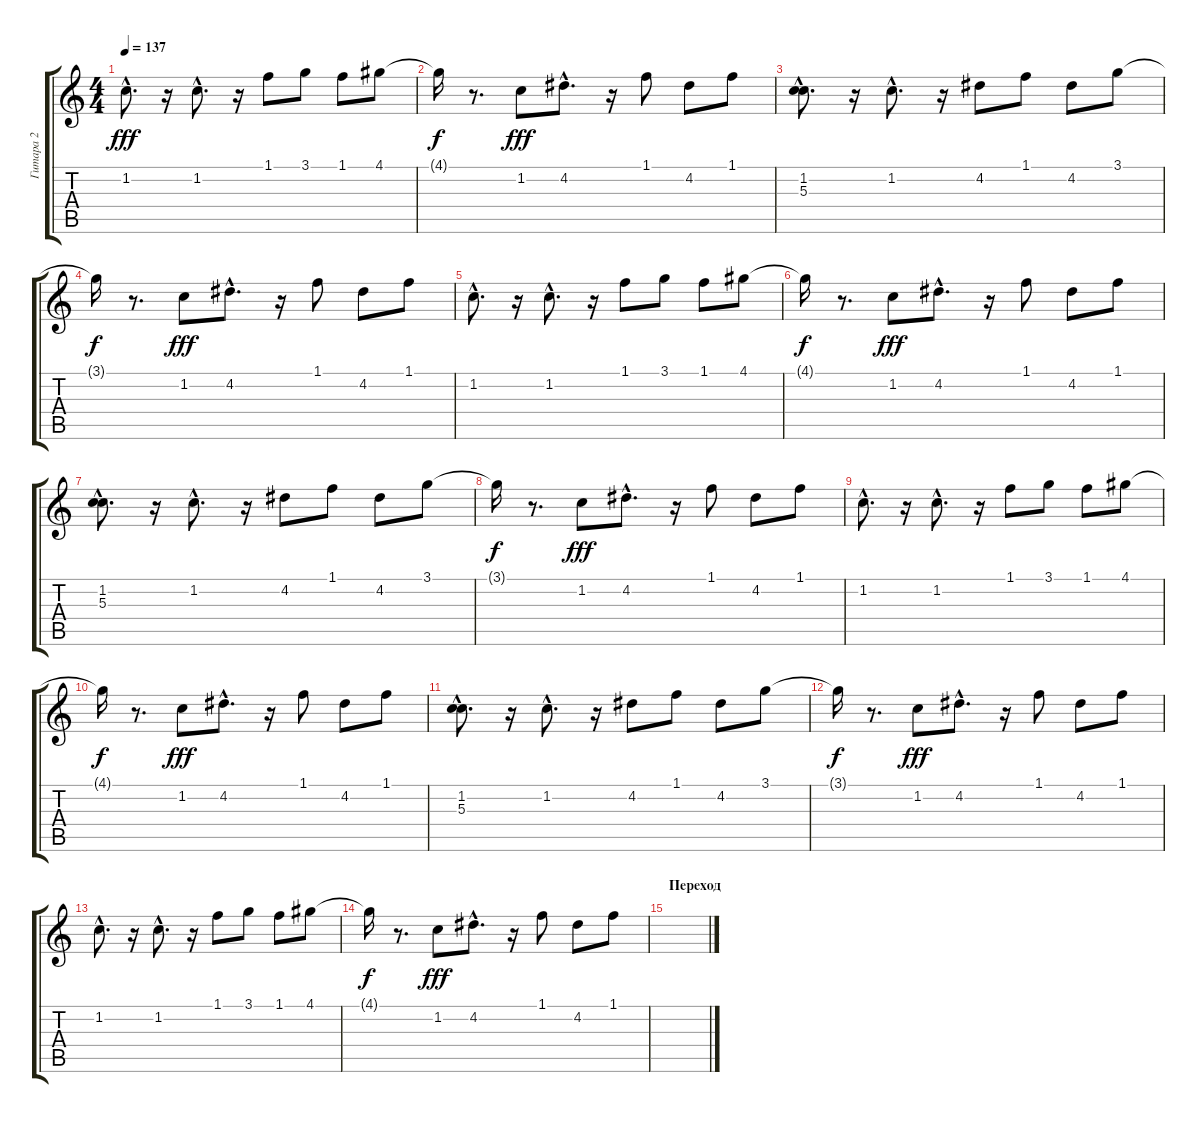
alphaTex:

\track ("Гитара 2" "Гитара 2") {instrument overdrivenguitar}
\staff {score tabs}
\tuning (E4 B3 G3 D3 A2 E2) {hide}
\ts (4 4)
\tempo 137
\clef g2
\ks c
1.2{hac}.8{d dy fff} r.16 1.2{hac}.8{d} r.16 1.1.8 3.1.8 1.1.8 4.1.8 |
4.1{t}.16{dy f} r.8{d} 1.2.8{dy fff} 4.2{hac}.8{d} r.16 1.1.8 4.2.8 1.1.8 |
(1.2{hac} 5.3{hac}).8{d} r.16 1.2{hac}.8{d} r.16 4.2.8 1.1.8 4.2.8 3.1.8 |
3.1{t}.16{dy f} r.8{d} 1.2.8{dy fff} 4.2{hac}.8{d} r.16 1.1.8 4.2.8 1.1.8 |
1.2{hac}.8{d} r.16 1.2{hac}.8{d} r.16 1.1.8 3.1.8 1.1.8 4.1.8 |
4.1{t}.16{dy f} r.8{d} 1.2.8{dy fff} 4.2{hac}.8{d} r.16 1.1.8 4.2.8 1.1.8 |
(1.2{hac} 5.3{hac}).8{d} r.16 1.2{hac}.8{d} r.16 4.2.8 1.1.8 4.2.8 3.1.8 |
3.1{t}.16{dy f} r.8{d} 1.2.8{dy fff} 4.2{hac}.8{d} r.16 1.1.8 4.2.8 1.1.8 |
1.2{hac}.8{d} r.16 1.2{hac}.8{d} r.16 1.1.8 3.1.8 1.1.8 4.1.8 |
4.1{t}.16{dy f} r.8{d} 1.2.8{dy fff} 4.2{hac}.8{d} r.16 1.1.8 4.2.8 1.1.8 |
(1.2{hac} 5.3{hac}).8{d} r.16 1.2{hac}.8{d} r.16 4.2.8 1.1.8 4.2.8 3.1.8 |
3.1{t}.16{dy f} r.8{d} 1.2.8{dy fff} 4.2{hac}.8{d} r.16 1.1.8 4.2.8 1.1.8 |
1.2{hac}.8{d} r.16 1.2{hac}.8{d} r.16 1.1.8 3.1.8 1.1.8 4.1.8 |
4.1{t}.16{dy f} r.8{d} 1.2.8{dy fff} 4.2{hac}.8{d} r.16 1.1.8 4.2.8 1.1.8 |
\section ("" "Переход")
